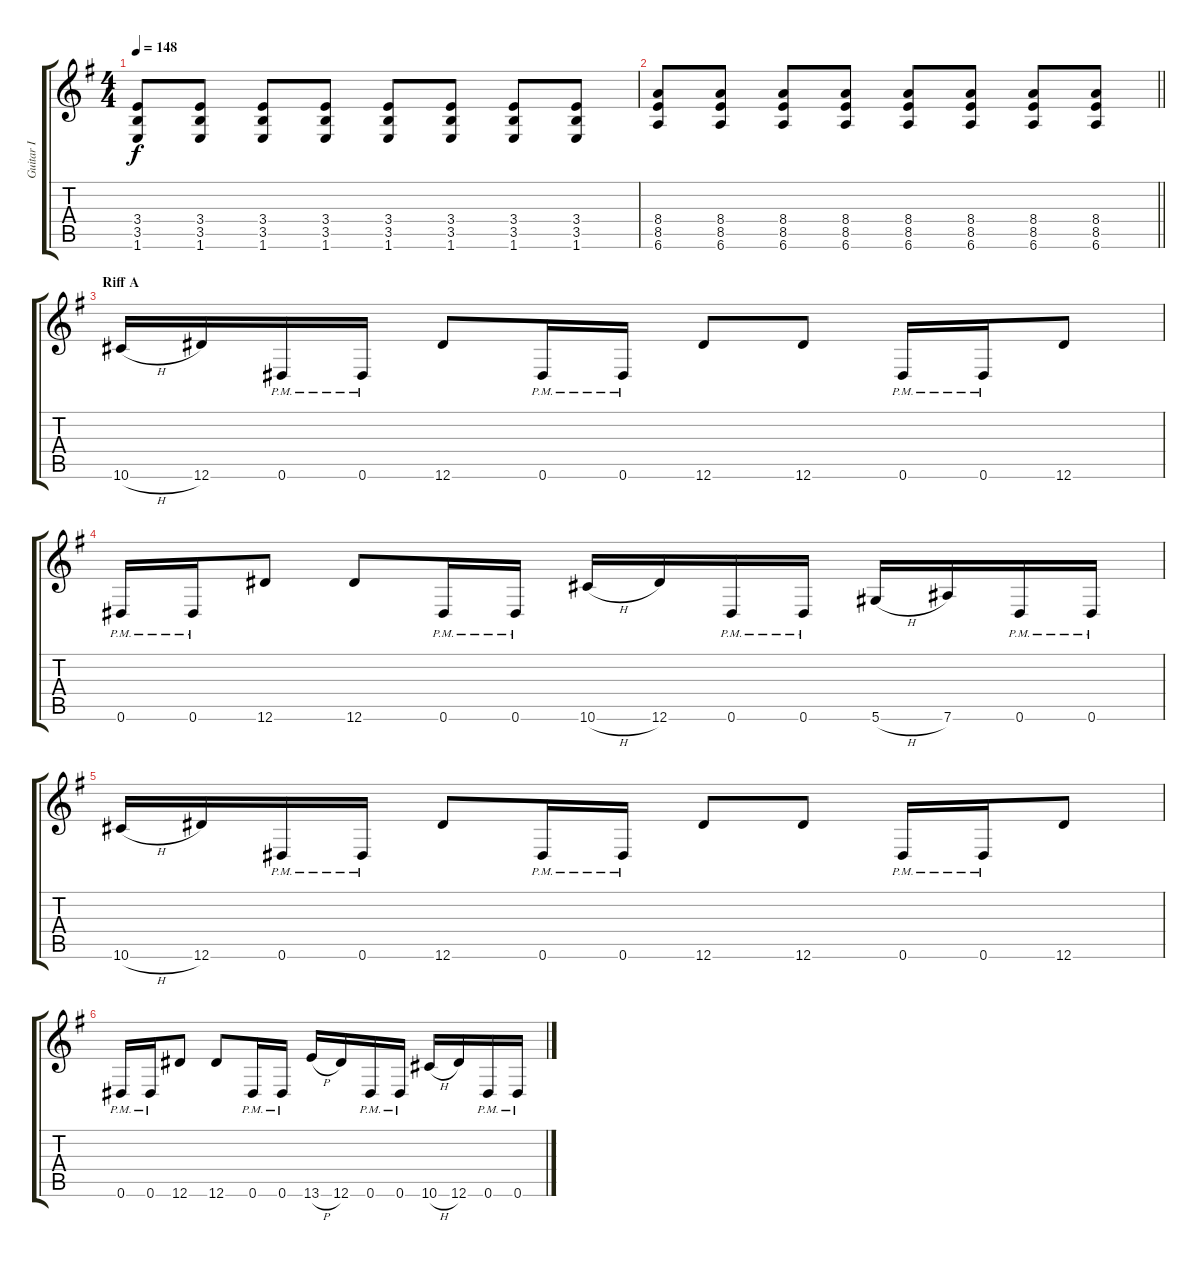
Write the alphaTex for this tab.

\track ("Guitar I" "Guitar I") {instrument distortionguitar}
\staff {score tabs}
\tuning (Eb4 Bb3 Gb3 Db3 Ab2 Eb2) {hide}
\ts (4 4)
\tempo 148
\clef g2
\ks eminor
(3.4 3.5 1.6).8{dy f} (3.4 3.5 1.6).8 (3.4 3.5 1.6).8 (3.4 3.5 1.6).8 (3.4 3.5 1.6).8 (3.4 3.5 1.6).8 (3.4 3.5 1.6).8 (3.4 3.5 1.6).8 |
\barLineRight lightlight
(8.4 8.5 6.6).8 (8.4 8.5 6.6).8 (8.4 8.5 6.6).8 (8.4 8.5 6.6).8 (8.4 8.5 6.6).8 (8.4 8.5 6.6).8 (8.4 8.5 6.6).8 (8.4 8.5 6.6).8 |
\section ("" "Riff A")
10.6{h}.16 12.6.16 0.6{pm}.16 0.6{pm}.16 12.6.8 0.6{pm}.16 0.6{pm}.16 12.6.8 12.6.8 0.6{pm}.16 0.6{pm}.16 12.6.8 |
0.6{pm}.16 0.6{pm}.16 12.6.8 12.6.8 0.6{pm}.16 0.6{pm}.16 10.6{h}.16 12.6.16 0.6{pm}.16 0.6{pm}.16 5.6{h}.16 7.6.16 0.6{pm}.16 0.6{pm}.16 |
10.6{h}.16 12.6.16 0.6{pm}.16 0.6{pm}.16 12.6.8 0.6{pm}.16 0.6{pm}.16 12.6.8 12.6.8 0.6{pm}.16 0.6{pm}.16 12.6.8 |
0.6{pm}.16 0.6{pm}.16 12.6.8 12.6.8 0.6{pm}.16 0.6{pm}.16 13.6{h}.16 12.6.16 0.6{pm}.16 0.6{pm}.16 10.6{h}.16 12.6.16 0.6{pm}.16 0.6{pm}.16
